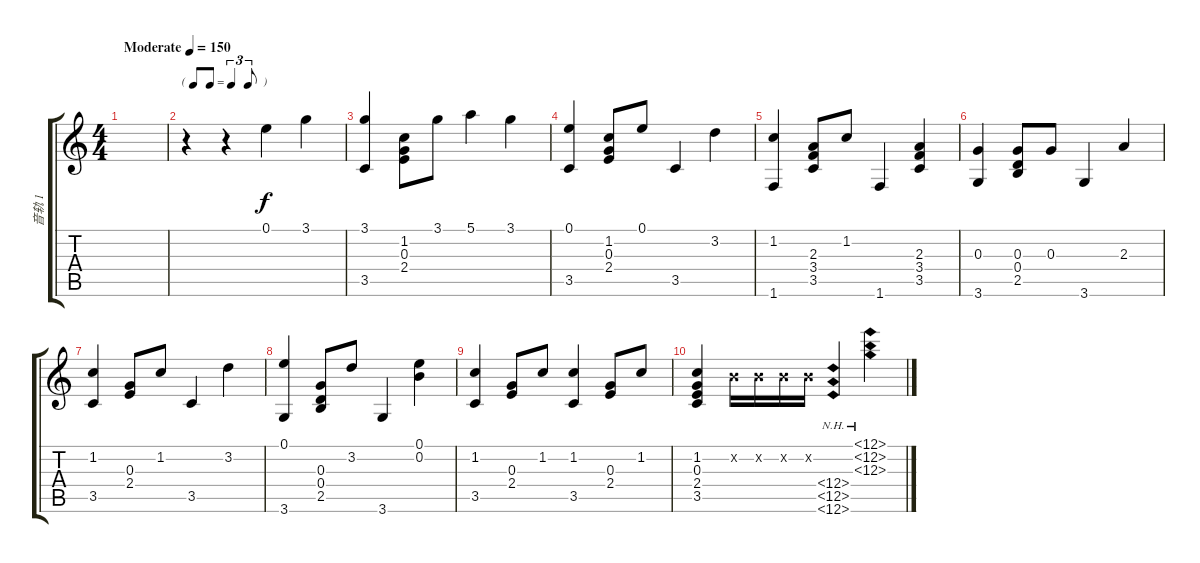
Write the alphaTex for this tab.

\track ("音轨 1" "音轨 1") {instrument acousticguitarnylon bank 1}
\staff {score tabs}
\tuning (E4 B3 G3 D3 A2 E2) {hide}
\ts (4 4)
\tempo (150 "Moderate")
\clef g2
\ks c
|
\tf triplet8th
r.4 r.4 0.1.4 3.1.4 |
(3.1 3.5).4 (1.2 0.3 2.4).8 3.1.8 5.1.4 3.1.4 |
(0.1 3.5).4 (1.2 0.3 2.4).8 0.1.8 3.5.4 3.2.4 |
(1.2 1.6).4 (2.3 3.4 3.5).8 1.2.8 1.6.4 (2.3 3.4 3.5).4 |
(0.3 3.6).4 (0.3 0.4 2.5).8 0.3.8 3.6.4 2.3.4 |
(1.2 3.5).4 (0.3 2.4).8 1.2.8 3.5.4 3.2.4 |
(0.1 3.6).4 (0.3 0.4 2.5).8 3.2.8 3.6.4 (0.1 0.2).4 |
(1.2 3.5).4 (0.3 2.4).8 1.2.8 (1.2 3.5).4 (0.3 2.4).8 1.2.8 |
(1.2 0.3 2.4 3.5).4 0.2{x}.16 0.2{x}.16 0.2{x}.16 0.2{x}.16 (12.4{nh} 12.5{nh} 12.6{nh}).4 (12.1{nh} 12.2{nh} 12.3{nh}).4
